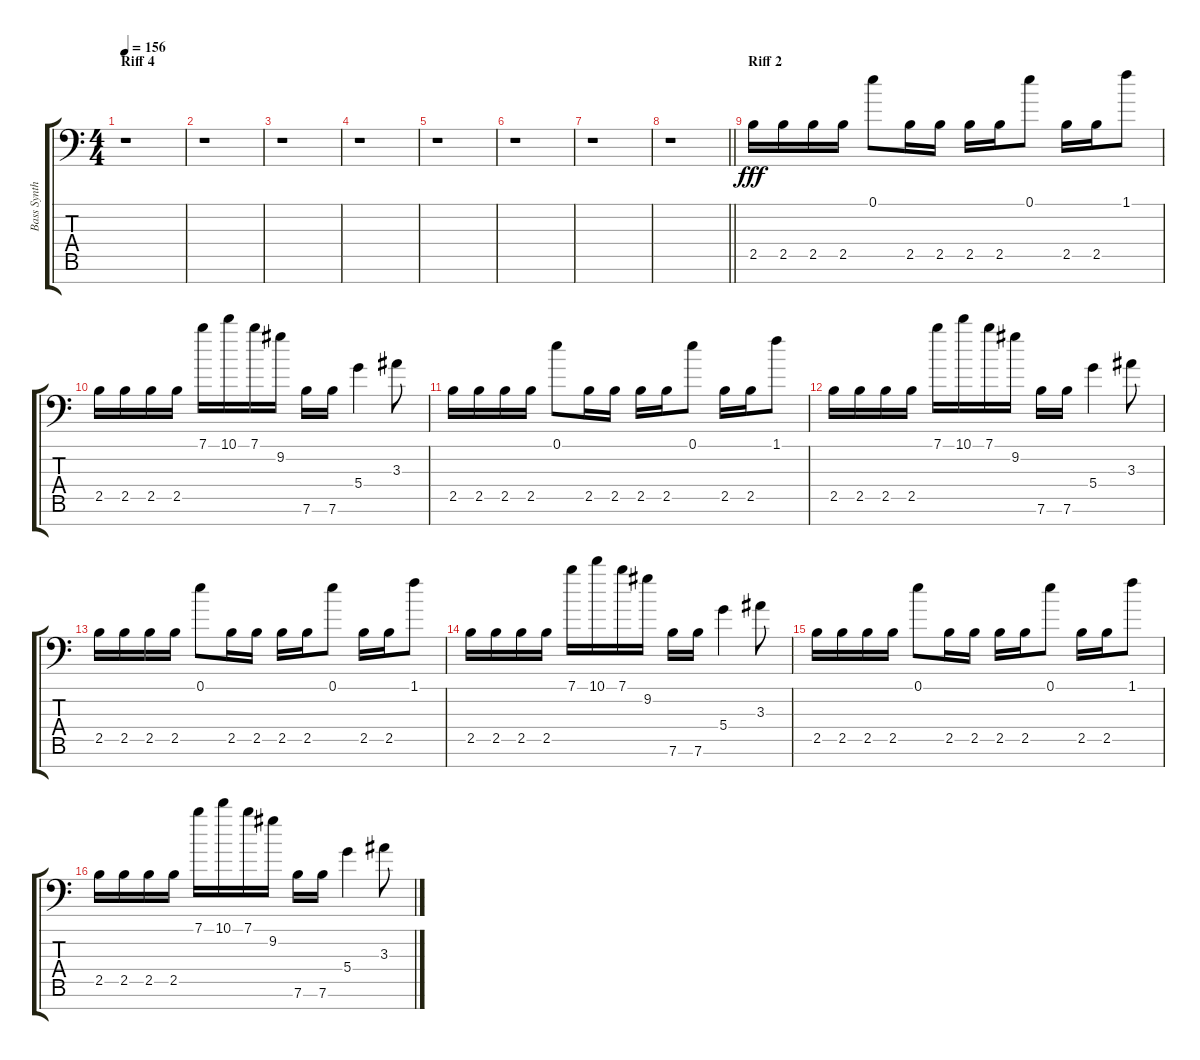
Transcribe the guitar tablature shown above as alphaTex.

\track ("Bass Synth" "Bass Synth") {instrument synthbass1}
\staff {score tabs}
\tuning (E4 B3 G3 D3 A2 E2 C-1) {hide}
\ts (4 4)
\section ("" "Riff 4")
\tempo 156
\clef f4
\ks c
r.1{dy fff} |
r.1 |
r.1 |
r.1 |
r.1 |
r.1 |
r.1 |
\barLineRight lightlight
r.1 |
\section ("" "Riff 2")
2.5.16 2.5.16 2.5.16 2.5.16 0.1.8 2.5.16 2.5.16 2.5.16 2.5.16 0.1.8 2.5.16 2.5.16 1.1.8 |
2.5.16 2.5.16 2.5.16 2.5.16 7.1.16 10.1.16 7.1.16 9.2.16 7.6.16 7.6.16 5.4.4 3.3.8 |
2.5.16 2.5.16 2.5.16 2.5.16 0.1.8 2.5.16 2.5.16 2.5.16 2.5.16 0.1.8 2.5.16 2.5.16 1.1.8 |
2.5.16 2.5.16 2.5.16 2.5.16 7.1.16 10.1.16 7.1.16 9.2.16 7.6.16 7.6.16 5.4.4 3.3.8 |
2.5.16 2.5.16 2.5.16 2.5.16 0.1.8 2.5.16 2.5.16 2.5.16 2.5.16 0.1.8 2.5.16 2.5.16 1.1.8 |
2.5.16 2.5.16 2.5.16 2.5.16 7.1.16 10.1.16 7.1.16 9.2.16 7.6.16 7.6.16 5.4.4 3.3.8 |
2.5.16 2.5.16 2.5.16 2.5.16 0.1.8 2.5.16 2.5.16 2.5.16 2.5.16 0.1.8 2.5.16 2.5.16 1.1.8 |
2.5.16 2.5.16 2.5.16 2.5.16 7.1.16 10.1.16 7.1.16 9.2.16 7.6.16 7.6.16 5.4.4 3.3.8
